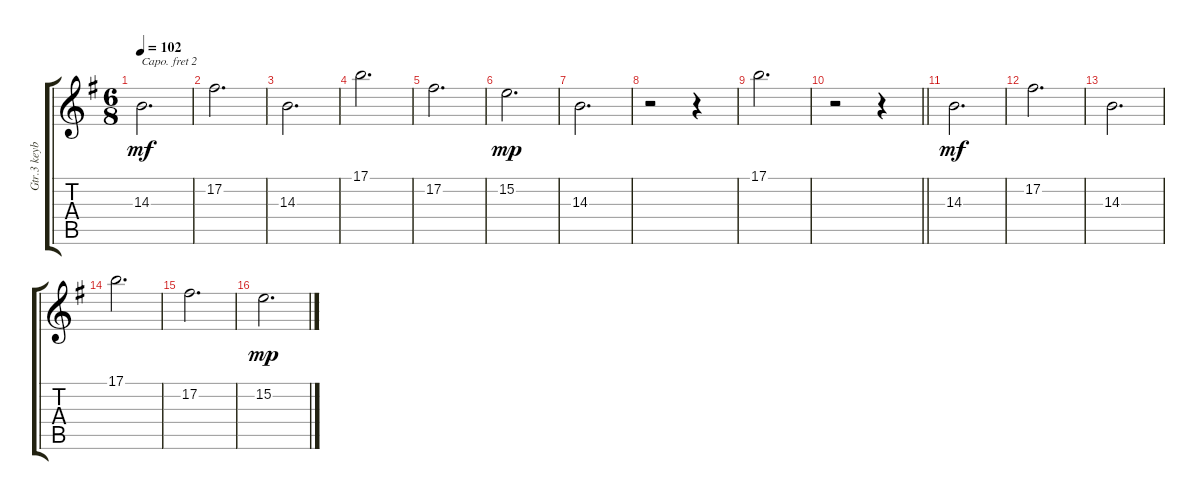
\track ("Gtr.3 keyboards arranged for guitar" "Gtr.3 keyb") {instrument electricpiano1}
\staff {score tabs}
\capo 2
\tuning (E4 B3 G3 D3 A2 E2) {hide}
\ts (6 8)
\tempo 102
\clef g2
\ks g
14.3.2{d dy mf} |
17.2.2{d} |
14.3.2{d} |
17.1.2{d} |
17.2.2{d} |
15.2.2{d dy mp} |
14.3.2{d} |
r.2 r.4 |
17.1.2{d} |
\barLineRight lightlight
r.2 r.4 |
14.3.2{d dy mf} |
17.2.2{d} |
14.3.2{d} |
17.1.2{d} |
17.2.2{d} |
15.2.2{d dy mp}
